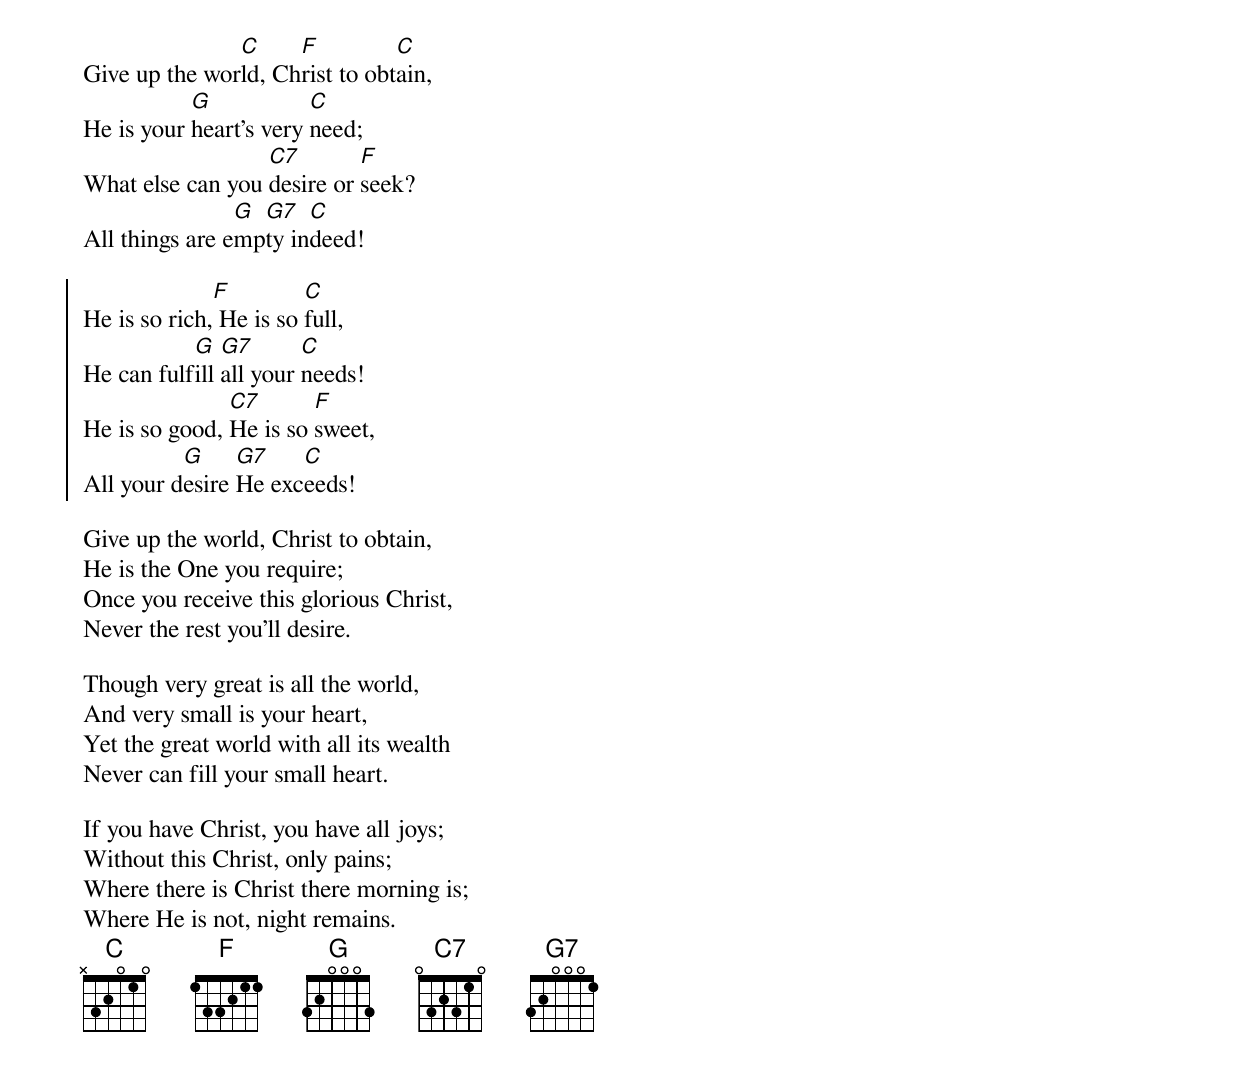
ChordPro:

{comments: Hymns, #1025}

Give up the wor[C]ld, Ch[F]rist to obt[C]ain,
He is your [G]heart’s very [C]need;
What else can you [C7]desire or [F]seek?
All things are e[G]mp[G7]ty in[C]deed!

{start_of_chorus}
He is so rich,[F] He is so [C]full,
He can fulf[G]ill [G7]all your [C]needs!
He is so good, [C7]He is so [F]sweet,
All your d[G]esire [G7]He exc[C]eeds!
{end_of_chorus}

Give up the world, Christ to obtain,
He is the One you require;
Once you receive this glorious Christ,
Never the rest you’ll desire.

Though very great is all the world,
And very small is your heart,
Yet the great world with all its wealth
Never can fill your small heart.

If you have Christ, you have all joys;
Without this Christ, only pains;
Where there is Christ there morning is;
Where He is not, night remains.
